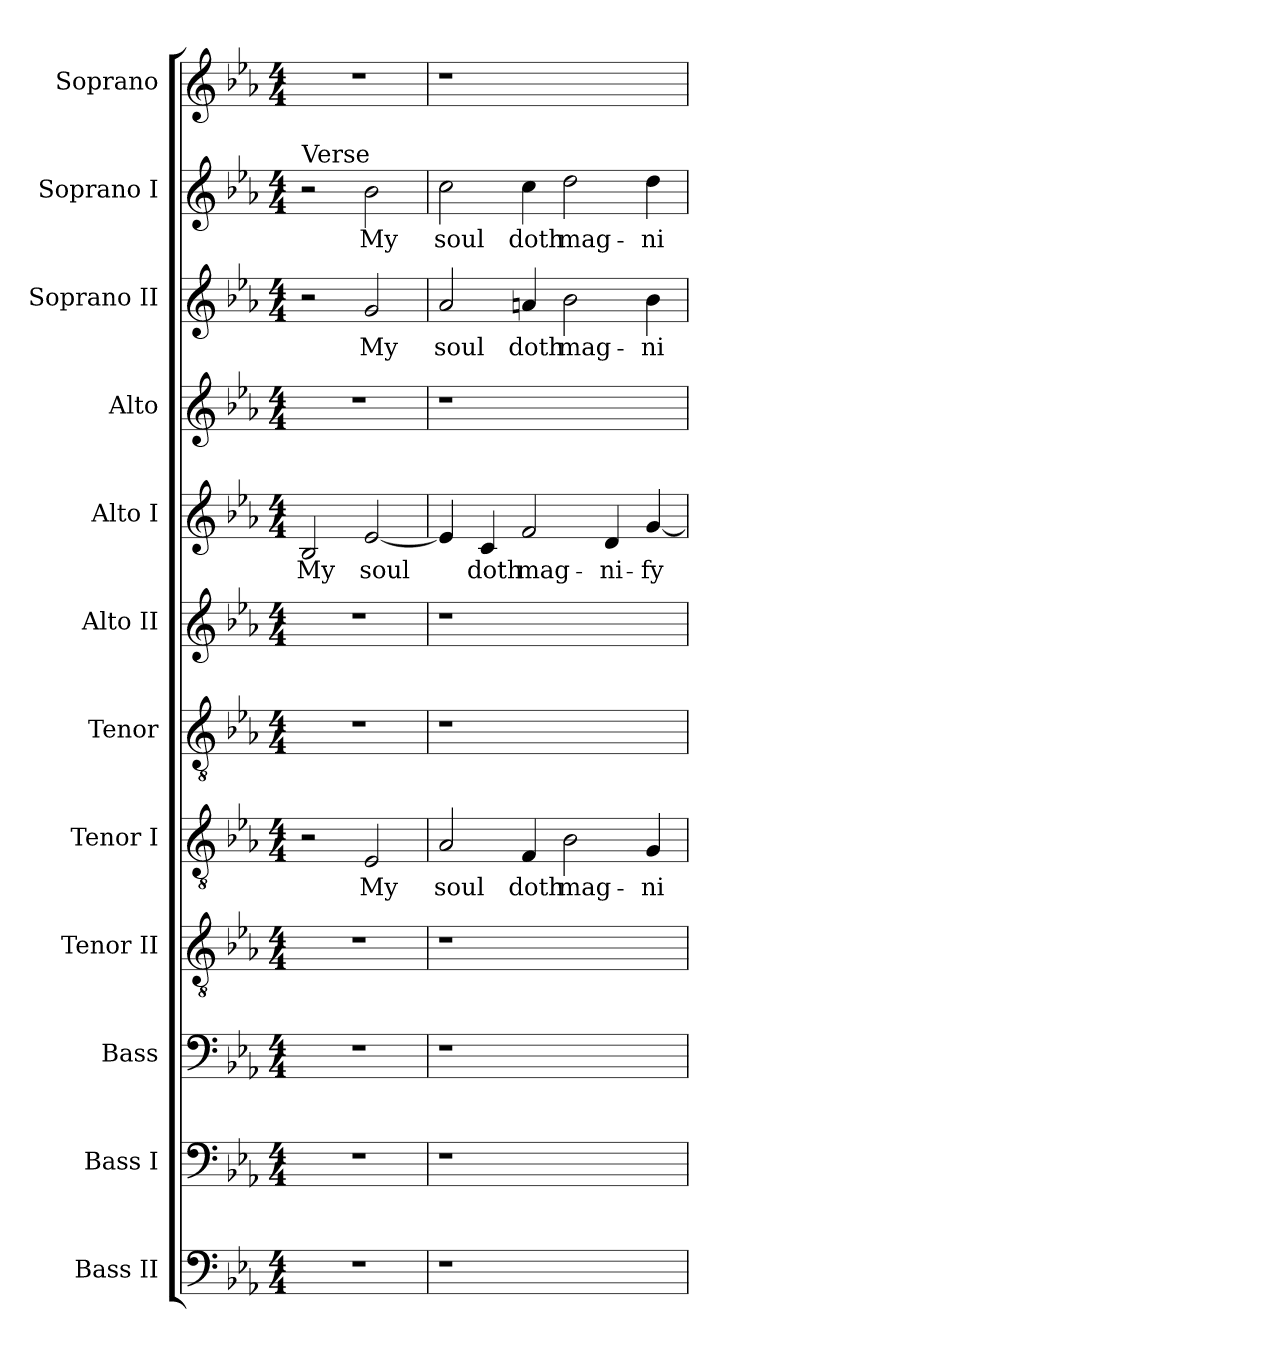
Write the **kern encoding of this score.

**kern	**kern	**kern	**kern	**kern	**text	**kern	**kern	**kern	**text	**kern	**kern	**text	**kern	**text	**kern
*part12	*part11	*part10	*part9	*part8	*part8	*part7	*part6	*part5	*part5	*part4	*part3	*part3	*part2	*part2	*part1
*staff12	*staff11	*staff10	*staff9	*staff8	*staff8	*staff7	*staff6	*staff5	*staff5	*staff4	*staff3	*staff3	*staff2	*staff2	*staff1
*I"Bass II	*I"Bass I	*I"Bass	*I"Tenor II	*I"Tenor I	*	*I"Tenor	*I"Alto II	*I"Alto I	*	*I"Alto	*I"Soprano II	*	*I"Soprano I	*	*I"Soprano
*I'BII	*I'BI	*I'B	*I'TII	*I'TI	*	*I'T	*I'AII	*I'AI	*	*I'A	*I'SII	*	*I'SI	*	*I'S
!!LO:PB:g=z
*clefF4	*clefF4	*clefF4	*clefGv2	*clefGv2	*	*clefGv2	*clefG2	*clefG2	*	*clefG2	*clefG2	*	*clefG2	*	*clefG2
*ITrd7c12	*	*ITrd7c12	*ITrd7c12	*ITrd7c12	*	*ITrd7c12	*	*	*	*	*	*	*	*	*
*k[b-e-a-]	*k[b-e-a-]	*k[b-e-a-]	*k[b-e-a-]	*k[b-e-a-]	*	*k[b-e-a-]	*k[b-e-a-]	*k[b-e-a-]	*	*k[b-e-a-]	*k[b-e-a-]	*	*k[b-e-a-]	*	*k[b-e-a-]
*E-:	*E-:	*E-:	*E-:	*E-:	*	*E-:	*E-:	*E-:	*	*E-:	*E-:	*	*E-:	*	*E-:
*M4/4	*M4/4	*M4/4	*M4/4	*M4/4	*	*M4/4	*M4/4	*M4/4	*	*M4/4	*M4/4	*	*M4/4	*	*M4/4
=1	=1	=1	=1	=1	=1	=1	=1	=1	=1	=1	=1	=1	=1	=1	=1
!	!	!	!	!	!	!	!	!	!	!	!	!	!LO:TX:a:t=Verse	!	!
!	!	!	!	!	!	!	!	!	!LO:LY:b:color=#000000	!	!	!	!	!	!
1r	1r	1r	1r	2r	.	1r	1r	2B-i/	My	1r	2r	.	2r	.	1r
!	!	!	!	!	!LO:LY:b:color=#000000	!	!	!	!	!	!	!	!	!	!
!	!	!	!	!	!	!	!	!	!LO:LY:b:color=#000000	!	!	!	!	!	!
!	!	!	!	!	!	!	!	!	!	!	!	!LO:LY:b:color=#000000	!	!	!
!	!	!	!	!	!	!	!	!	!	!	!	!	!	!LO:LY:b:color=#000000	!
.	.	.	.	2EE-i/	My	.	.	[<2e-i/	soul	.	2gi/	My	2b-i\	My	.
=2	=2	=2	=2	=2	=2	=2	=2	=2	=2	=2	=2	=2	=2	=2	=2
!LO:N:vis=1	!LO:N:vis=1	!LO:N:vis=1	!LO:N:vis=1	!	!	!	!	!	!	!	!	!	!	!	!
!	!	!	!	!	!LO:LY:b:color=#000000	!LO:N:vis=1	!LO:N:vis=1	!	!	!LO:N:vis=1	!	!	!	!	!
!	!	!	!	!	!	!	!	!	!	!	!	!LO:LY:b:color=#000000	!	!	!
!	!	!	!	!	!	!	!	!	!	!	!	!	!	!LO:LY:b:color=#000000	!LO:N:vis=1
1r	1r	1r	1r	2AA-i/	soul	1r	1r	4e-i/]	.	1r	2a-i/	soul	2cci\	soul	1r
!	!	!	!	!	!	!	!	!	!LO:LY:b:color=#000000	!	!	!	!	!	!
.	.	.	.	.	.	.	.	4ci/	doth	.	.	.	.	.	.
!	!	!	!	!	!LO:LY:b:color=#000000	!	!	!	!	!	!	!	!	!	!
!	!	!	!	!	!	!	!	!	!LO:LY:b:color=#000000	!	!	!	!	!	!
!	!	!	!	!	!	!	!	!	!	!	!	!LO:LY:b:color=#000000	!	!	!
!	!	!	!	!	!	!	!	!	!	!	!	!	!	!LO:LY:b:color=#000000	!
.	.	.	.	4FFi/	doth	.	.	2fi/	mag-	.	4ani/	doth	4cci\	doth	.
!	!	!	!	!	!LO:LY:b:color=#000000	!	!	!	!	!	!	!	!	!	!
!	!	!	!	!	!	!	!	!	!	!	!	!LO:LY:b:color=#000000	!	!	!
!	!	!	!	!	!	!	!	!	!	!	!	!	!	!LO:LY:b:color=#000000	!
.	.	.	.	2BB-i\	mag-	.	.	.	.	.	2b-i\	mag-	2ddi\	mag-	.
!	!	!	!	!	!	!	!	!	!LO:LY:b:color=#000000	!	!	!	!	!	!
2ryy	2ryy	2ryy	2ryy	.	.	2ryy	2ryy	4di/	-ni-	2ryy	.	.	.	.	2ryy
!	!	!	!	!	!LO:LY:b:color=#000000	!	!	!	!	!	!	!	!	!	!
!	!	!	!	!	!	!	!	!	!LO:LY:b:color=#000000	!	!	!	!	!	!
!	!	!	!	!	!	!	!	!	!	!	!	!LO:LY:b:color=#000000	!	!	!
!	!	!	!	!	!	!	!	!	!	!	!	!	!	!LO:LY:b:color=#000000	!
.	.	.	.	4GGi/	-ni-	.	.	[<4gi/	-fy	.	4b-i\	-ni-	4ddi\	-ni-	.
=	=	=	=	=	=	=	=	=	=	=	=	=	=	=	=
*-	*-	*-	*-	*-	*-	*-	*-	*-	*-	*-	*-	*-	*-	*-	*-
